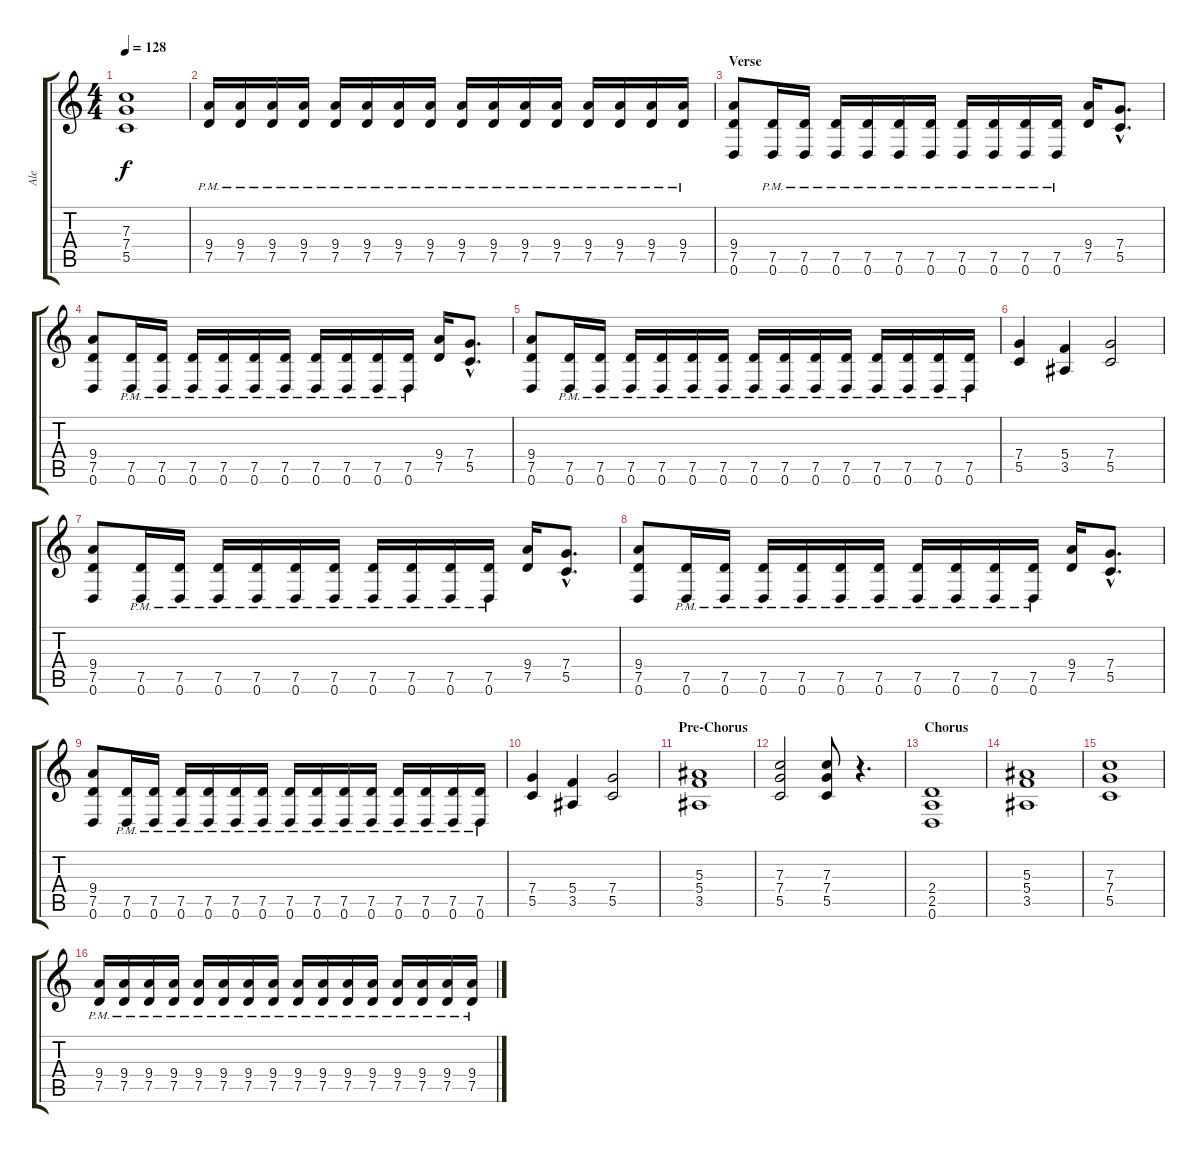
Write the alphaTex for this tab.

\track ("Ale" "Ale") {instrument overdrivenguitar}
\staff {score tabs}
\tuning (D4 A3 F3 C3 G2 D2) {hide}
\ts (4 4)
\tempo 128
\clef g2
\ks c
(7.3 7.4 5.5).1{dy f} |
(9.4{pm} 7.5{pm}).16 (9.4{pm} 7.5{pm}).16 (9.4{pm} 7.5{pm}).16 (9.4{pm} 7.5{pm}).16 (9.4{pm} 7.5{pm}).16 (9.4{pm} 7.5{pm}).16 (9.4{pm} 7.5{pm}).16 (9.4{pm} 7.5{pm}).16 (9.4{pm} 7.5{pm}).16 (9.4{pm} 7.5{pm}).16 (9.4{pm} 7.5{pm}).16 (9.4{pm} 7.5{pm}).16 (9.4{pm} 7.5{pm}).16 (9.4{pm} 7.5{pm}).16 (9.4{pm} 7.5{pm}).16 (9.4{pm} 7.5{pm}).16 |
\section ("" "Verse")
(9.4 7.5 0.6).8 (7.5{pm} 0.6{pm}).16 (7.5{pm} 0.6{pm}).16 (7.5{pm} 0.6{pm}).16 (7.5{pm} 0.6{pm}).16 (7.5{pm} 0.6{pm}).16 (7.5{pm} 0.6{pm}).16 (7.5{pm} 0.6{pm}).16 (7.5{pm} 0.6{pm}).16 (7.5{pm} 0.6{pm}).16 (7.5{pm} 0.6{pm}).16 (9.4 7.5).16 (7.4{hac} 5.5{hac}).8{d} |
(9.4 7.5 0.6).8 (7.5{pm} 0.6{pm}).16 (7.5{pm} 0.6{pm}).16 (7.5{pm} 0.6{pm}).16 (7.5{pm} 0.6{pm}).16 (7.5{pm} 0.6{pm}).16 (7.5{pm} 0.6{pm}).16 (7.5{pm} 0.6{pm}).16 (7.5{pm} 0.6{pm}).16 (7.5{pm} 0.6{pm}).16 (7.5{pm} 0.6{pm}).16 (9.4 7.5).16 (7.4{hac} 5.5{hac}).8{d} |
(9.4 7.5 0.6).8 (7.5{pm} 0.6{pm}).16 (7.5{pm} 0.6{pm}).16 (7.5{pm} 0.6{pm}).16 (7.5{pm} 0.6{pm}).16 (7.5{pm} 0.6{pm}).16 (7.5{pm} 0.6{pm}).16 (7.5{pm} 0.6{pm}).16 (7.5{pm} 0.6{pm}).16 (7.5{pm} 0.6{pm}).16 (7.5{pm} 0.6{pm}).16 (7.5{pm} 0.6{pm}).16 (7.5{pm} 0.6{pm}).16 (7.5{pm} 0.6{pm}).16 (7.5{pm} 0.6{pm}).16 |
(7.4 5.5).4 (5.4 3.5).4 (7.4 5.5).2 |
(9.4 7.5 0.6).8 (7.5{pm} 0.6{pm}).16 (7.5{pm} 0.6{pm}).16 (7.5{pm} 0.6{pm}).16 (7.5{pm} 0.6{pm}).16 (7.5{pm} 0.6{pm}).16 (7.5{pm} 0.6{pm}).16 (7.5{pm} 0.6{pm}).16 (7.5{pm} 0.6{pm}).16 (7.5{pm} 0.6{pm}).16 (7.5{pm} 0.6{pm}).16 (9.4 7.5).16 (7.4{hac} 5.5{hac}).8{d} |
(9.4 7.5 0.6).8 (7.5{pm} 0.6{pm}).16 (7.5{pm} 0.6{pm}).16 (7.5{pm} 0.6{pm}).16 (7.5{pm} 0.6{pm}).16 (7.5{pm} 0.6{pm}).16 (7.5{pm} 0.6{pm}).16 (7.5{pm} 0.6{pm}).16 (7.5{pm} 0.6{pm}).16 (7.5{pm} 0.6{pm}).16 (7.5{pm} 0.6{pm}).16 (9.4 7.5).16 (7.4{hac} 5.5{hac}).8{d} |
(9.4 7.5 0.6).8 (7.5{pm} 0.6{pm}).16 (7.5{pm} 0.6{pm}).16 (7.5{pm} 0.6{pm}).16 (7.5{pm} 0.6{pm}).16 (7.5{pm} 0.6{pm}).16 (7.5{pm} 0.6{pm}).16 (7.5{pm} 0.6{pm}).16 (7.5{pm} 0.6{pm}).16 (7.5{pm} 0.6{pm}).16 (7.5{pm} 0.6{pm}).16 (7.5{pm} 0.6{pm}).16 (7.5{pm} 0.6{pm}).16 (7.5{pm} 0.6{pm}).16 (7.5{pm} 0.6{pm}).16 |
(7.4 5.5).4 (5.4 3.5).4 (7.4 5.5).2 |
\section ("" "Pre-Chorus")
(5.3 5.4 3.5).1 |
(7.3 7.4 5.5).2 (7.3 7.4 5.5).8 r.4{d} |
\section ("" "Chorus")
(2.4 2.5 0.6).1 |
(5.3 5.4 3.5).1 |
(7.3 7.4 5.5).1 |
(9.4{pm} 7.5{pm}).16 (9.4{pm} 7.5{pm}).16 (9.4{pm} 7.5{pm}).16 (9.4{pm} 7.5{pm}).16 (9.4{pm} 7.5{pm}).16 (9.4{pm} 7.5{pm}).16 (9.4{pm} 7.5{pm}).16 (9.4{pm} 7.5{pm}).16 (9.4{pm} 7.5{pm}).16 (9.4{pm} 7.5{pm}).16 (9.4{pm} 7.5{pm}).16 (9.4{pm} 7.5{pm}).16 (9.4{pm} 7.5{pm}).16 (9.4{pm} 7.5{pm}).16 (9.4{pm} 7.5{pm}).16 (9.4{pm} 7.5{pm}).16
